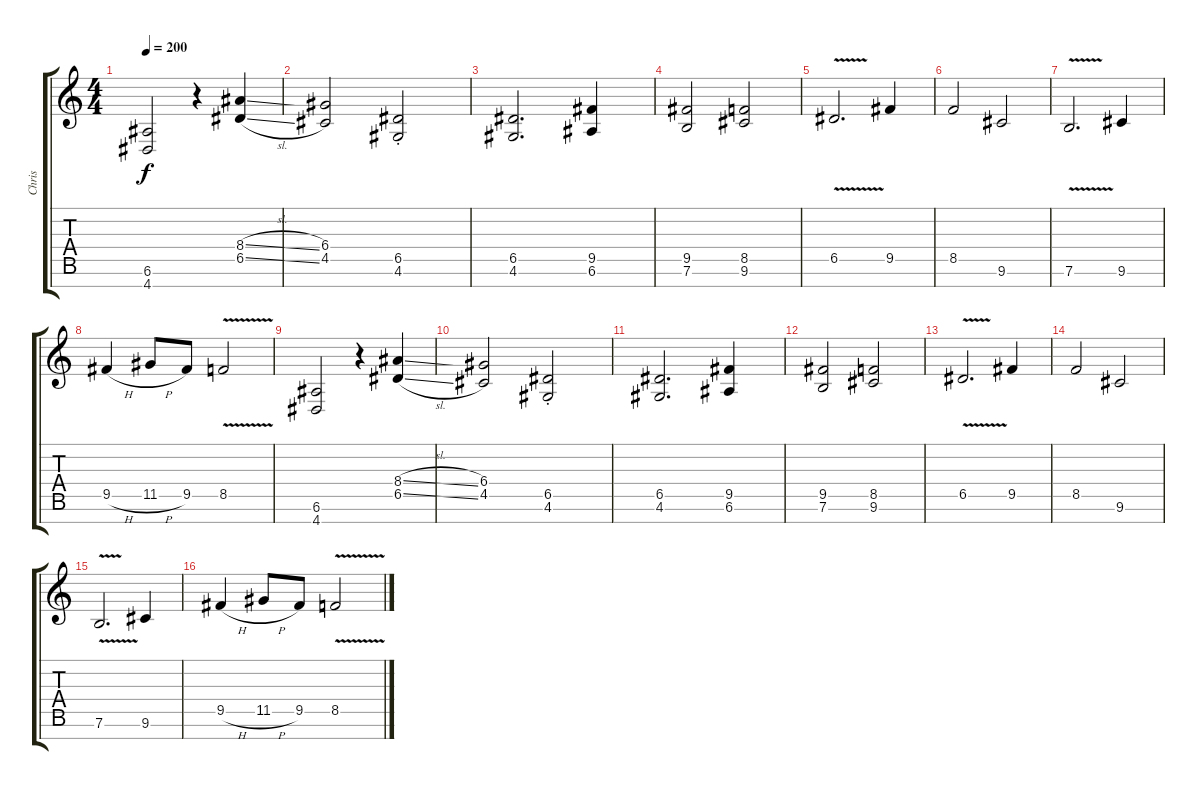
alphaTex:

\track ("Chris" "Chris") {instrument overdrivenguitar}
\staff {score tabs}
\tuning (E4 B3 G3 D3 A2 E2 B1) {hide}
\ts (4 4)
\tempo 200
\clef g2
\ks c
(6.6 4.7).2{dy f} r.4 (8.4{sl} 6.5{sl}).4 |
(6.4 4.5).2 (6.5{st} 4.6{st}).2 |
(6.5 4.6).2{d} (9.5 6.6).4 |
(9.5 7.6).2 (8.5 9.6).2 |
6.5{v}.2{d} 9.5.4 |
8.5.2 9.6.2 |
7.6{v}.2{d} 9.6.4 |
9.5{h}.4 11.5{h}.8 9.5.8 8.5{v}.2 |
(6.6 4.7).2 r.4 (8.4{sl} 6.5{sl}).4 |
(6.4 4.5).2 (6.5{st} 4.6{st}).2 |
(6.5 4.6).2{d} (9.5 6.6).4 |
(9.5 7.6).2 (8.5 9.6).2 |
6.5{v}.2{d} 9.5.4 |
8.5.2 9.6.2 |
7.6{v}.2{d} 9.6.4 |
9.5{h}.4 11.5{h}.8 9.5.8 8.5{v}.2
